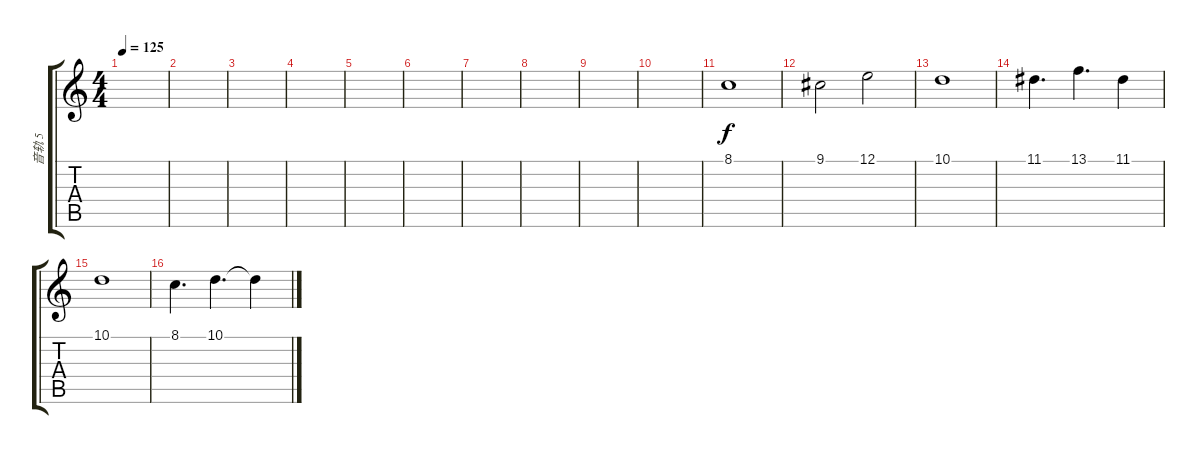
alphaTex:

\track ("音轨 5" "音轨 5") {instrument violin}
\staff {score tabs}
\tuning (E4 B3 G3 D3 A2 E2) {hide}
\ts (4 4)
\tempo 125
\clef g2
\ks c
|
|
|
|
|
|
|
|
|
|
8.1.1 |
9.1.2 12.1.2 |
10.1.1 |
11.1.4{d} 13.1.4{d} 11.1.4 |
10.1.1 |
8.1.4{d} 10.1.4{d} 10.1{t}.4
